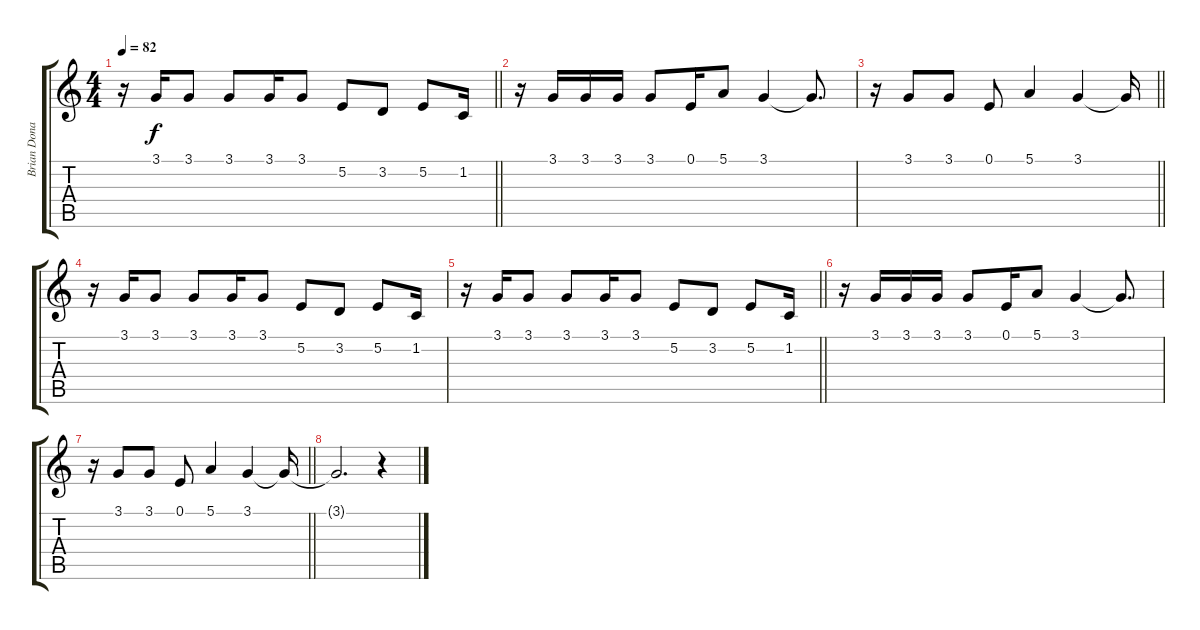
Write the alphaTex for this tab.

\track ("Brian Donahue (Backup Vocals)" "Brian Dona") {instrument clarinet}
\staff {score tabs}
\tuning (E4 B3 G3 D3 A2 E2) {hide}
\ts (4 4)
\tempo 82
\clef g2
\barLineRight lightlight
\ks c
r.16{dy f} 3.1.16 3.1.8 3.1.8 3.1.16 3.1.8 5.2.8 3.2.8 5.2.8 1.2.16 |
r.16 3.1.16 3.1.16 3.1.16 3.1.8 0.1.16 5.1.8 3.1.4 3.1{t}.8{d} |
\barLineRight lightlight
r.16 3.1.8 3.1.8 0.1.8 5.1.4 3.1.4 3.1{t}.16 |
r.16 3.1.16 3.1.8 3.1.8 3.1.16 3.1.8 5.2.8 3.2.8 5.2.8 1.2.16 |
\barLineRight lightlight
r.16 3.1.16 3.1.8 3.1.8 3.1.16 3.1.8 5.2.8 3.2.8 5.2.8 1.2.16 |
r.16 3.1.16 3.1.16 3.1.16 3.1.8 0.1.16 5.1.8 3.1.4 3.1{t}.8{d} |
\barLineRight lightlight
r.16 3.1.8 3.1.8 0.1.8 5.1.4 3.1.4 3.1{t}.16 |
3.1{t}.2{d} r.4
